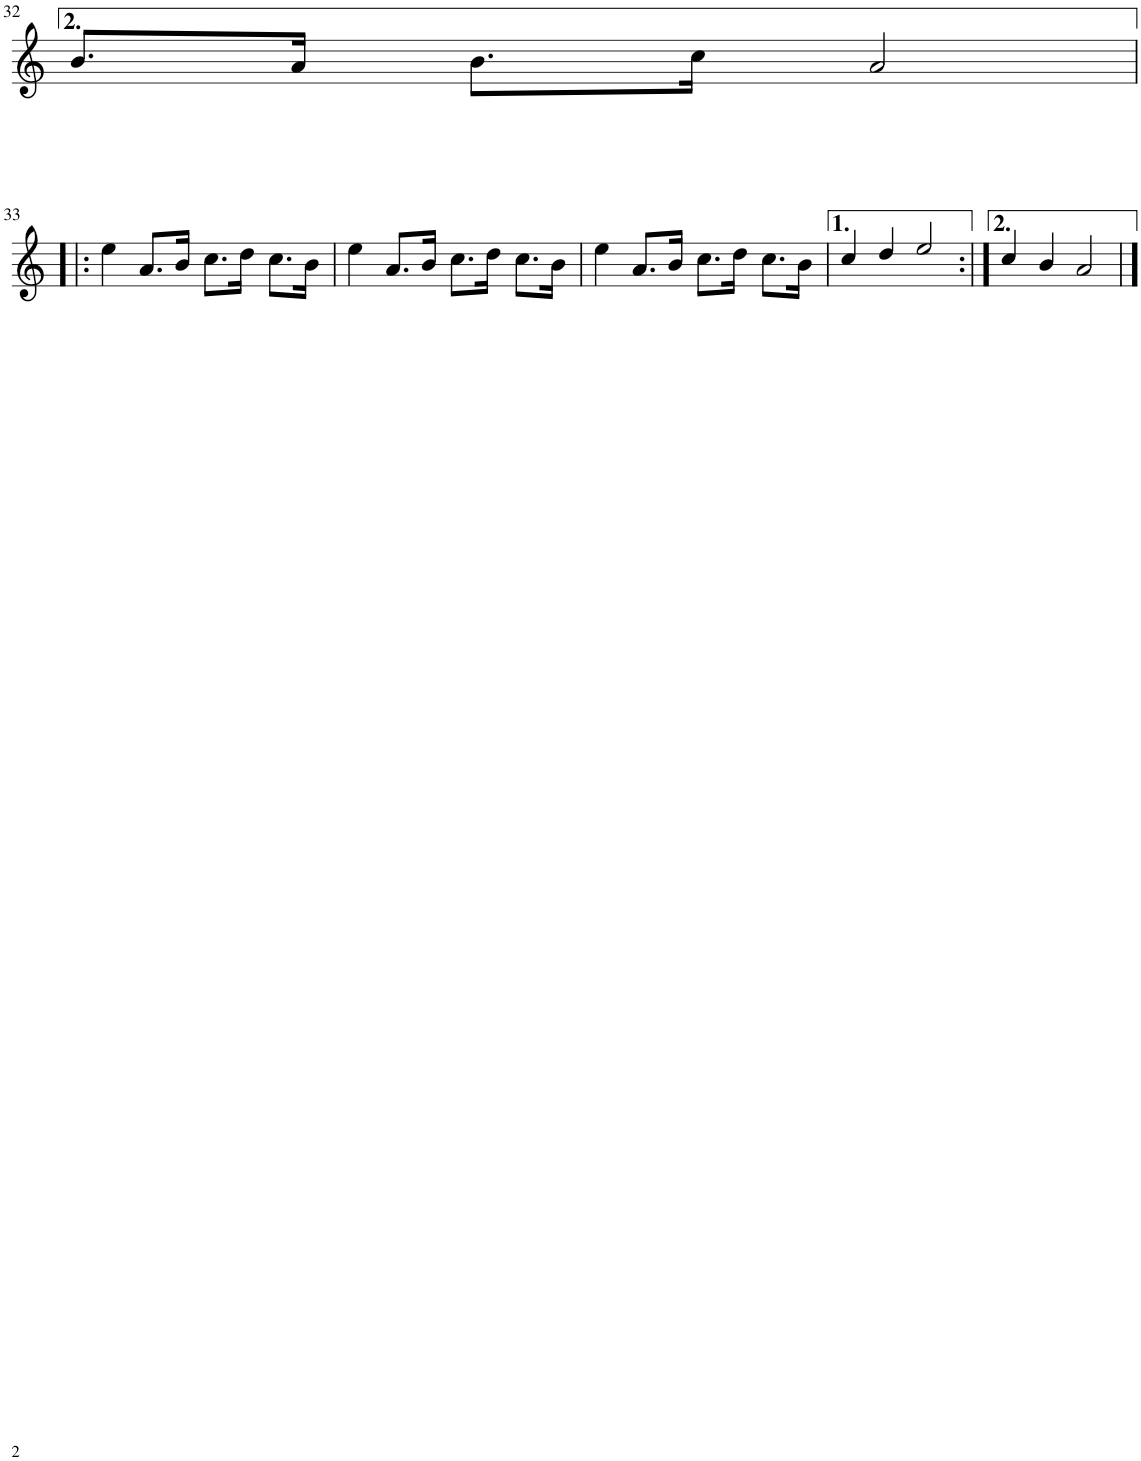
**kern
*part1
*staff1
*I"Piano
*I'Pno
!!LO:PB:g=z
*clefG2
*k[]
*M4/4
*met(c)
=32
8.b/L
16a/Jk
8.b\L
16cc\Jk
2a/
!!LO:LB:g=z
=33!|:
4ee\
8.a/L
16b/Jk
8.cc\L
16dd\Jk
8.cc\L
16b\Jk
=34
4ee\
8.a/L
16b/Jk
8.cc\L
16dd\Jk
8.cc\L
16b\Jk
=35
4ee\
8.a/L
16b/Jk
8.cc\L
16dd\Jk
8.cc\L
16b\Jk
=36
4cc/
4dd/
2ee/
=37:|!
4cc/
4b/
2a/
==
*-
